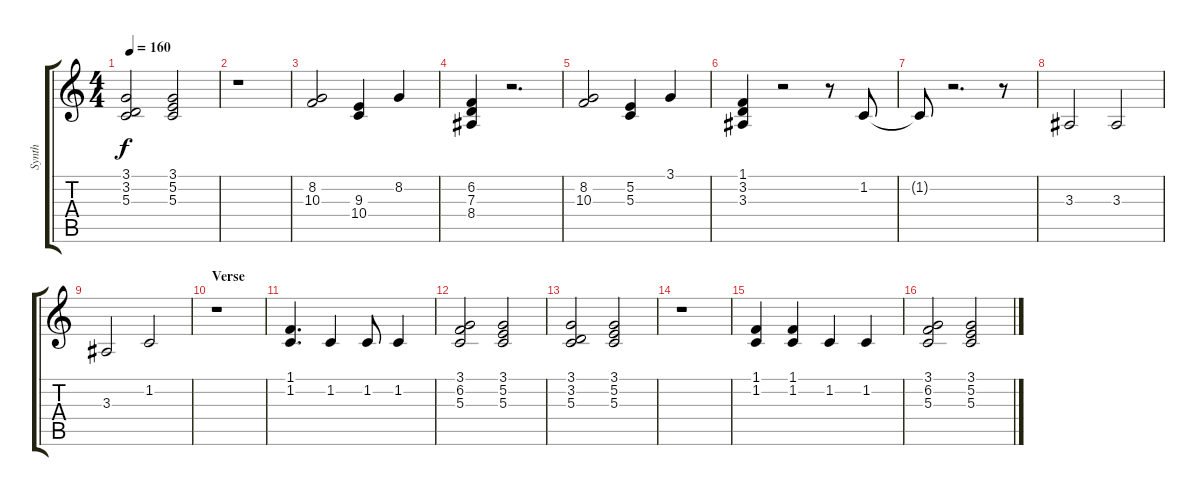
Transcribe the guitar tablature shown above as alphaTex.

\track ("Synth" "Synth") {instrument dulcimer}
\staff {score tabs}
\tuning (E4 B3 G3 D3 A2 E2) {hide}
\ts (4 4)
\tempo 160
\clef g2
\ks c
(3.1 3.2 5.3).2{dy f} (3.1 5.2 5.3).2 |
r.1 |
(8.2 10.3).2 (9.3 10.4).4 8.2.4 |
(6.2 7.3 8.4).4 r.2{d} |
(8.2 10.3).2 (5.2 5.3).4 3.1.4 |
(1.1 3.2 3.3).4 r.2 r.8 1.2.8 |
1.2{t}.8 r.2{d} r.8 |
3.3.2 3.3.2 |
3.3.2 1.2.2 |
\section ("" "Verse")
r.1 |
(1.1 1.2).4{d} 1.2.4 1.2.8 1.2.4 |
(3.1 6.2 5.3).2 (3.1 5.2 5.3).2 |
(3.1 3.2 5.3).2 (3.1 5.2 5.3).2 |
r.1 |
(1.1 1.2).4 (1.1 1.2).4 1.2.4 1.2.4 |
(3.1 6.2 5.3).2 (3.1 5.2 5.3).2
